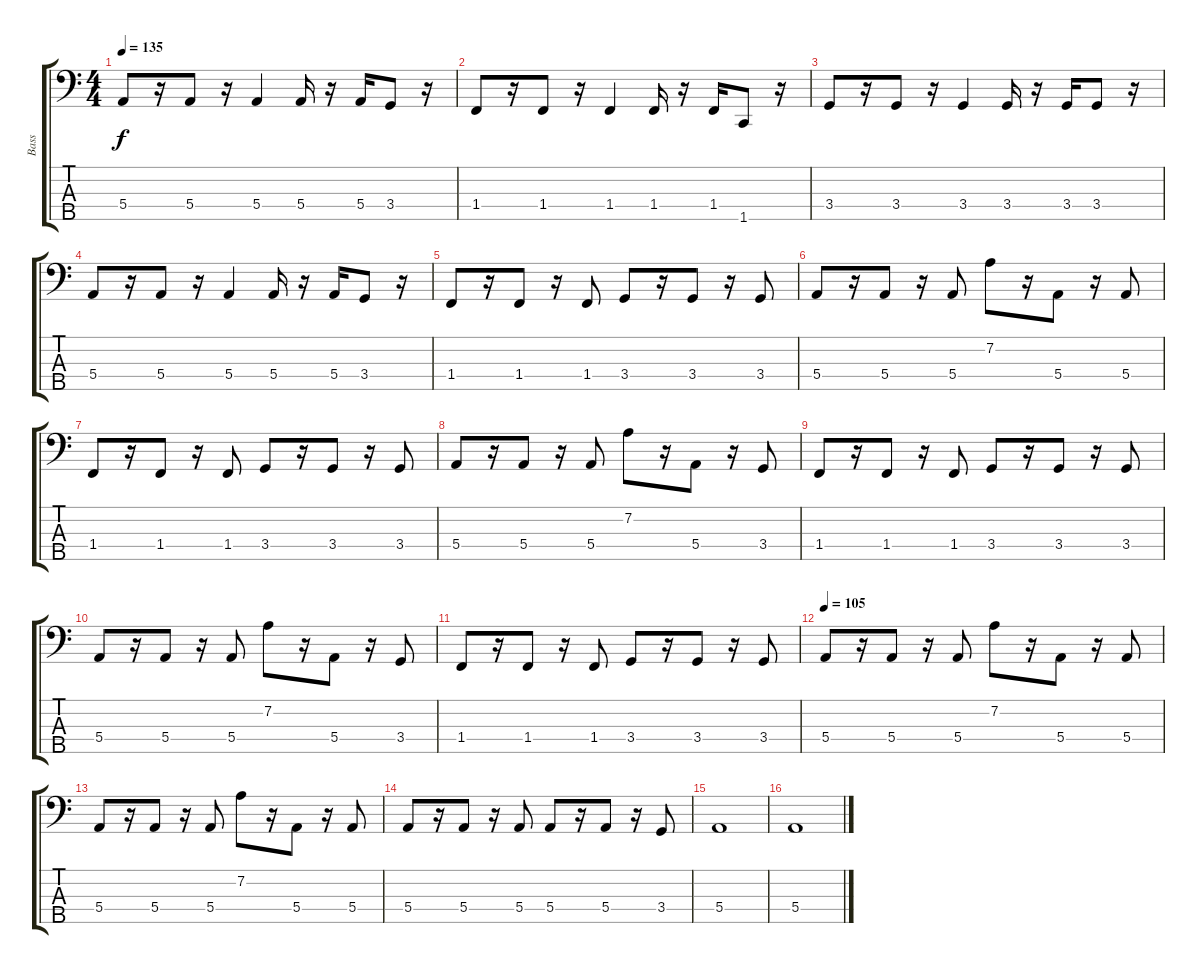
\track ("Bass" "Bass") {instrument electricbassfinger}
\staff {score tabs}
\tuning (G2 D2 A1 E1 B0) {hide}
\ts (4 4)
\tempo 135
\clef f4
\ks c
5.4.8{dy f} r.16 5.4.8 r.16 5.4.4 5.4.16 r.16 5.4.16 3.4.8 r.16 |
1.4.8 r.16 1.4.8 r.16 1.4.4 1.4.16 r.16 1.4.16 1.5.8 r.16 |
3.4.8 r.16 3.4.8 r.16 3.4.4 3.4.16 r.16 3.4.16 3.4.8 r.16 |
5.4.8 r.16 5.4.8 r.16 5.4.4 5.4.16 r.16 5.4.16 3.4.8 r.16 |
1.4.8 r.16 1.4.8 r.16 1.4.8 3.4.8 r.16 3.4.8 r.16 3.4.8 |
5.4.8 r.16 5.4.8 r.16 5.4.8 7.2.8 r.16 5.4.8 r.16 5.4.8 |
1.4.8 r.16 1.4.8 r.16 1.4.8 3.4.8 r.16 3.4.8 r.16 3.4.8 |
5.4.8 r.16 5.4.8 r.16 5.4.8 7.2.8 r.16 5.4.8 r.16 3.4.8 |
1.4.8 r.16 1.4.8 r.16 1.4.8 3.4.8 r.16 3.4.8 r.16 3.4.8 |
5.4.8 r.16 5.4.8 r.16 5.4.8 7.2.8 r.16 5.4.8 r.16 3.4.8 |
1.4.8 r.16 1.4.8 r.16 1.4.8 3.4.8 r.16 3.4.8 r.16 3.4.8 |
\tempo 105
5.4.8 r.16 5.4.8 r.16 5.4.8 7.2.8 r.16 5.4.8 r.16 5.4.8 |
5.4.8 r.16 5.4.8 r.16 5.4.8 7.2.8 r.16 5.4.8 r.16 5.4.8 |
5.4.8 r.16 5.4.8 r.16 5.4.8 5.4.8 r.16 5.4.8 r.16 3.4.8 |
5.4.1 |
5.4.1
